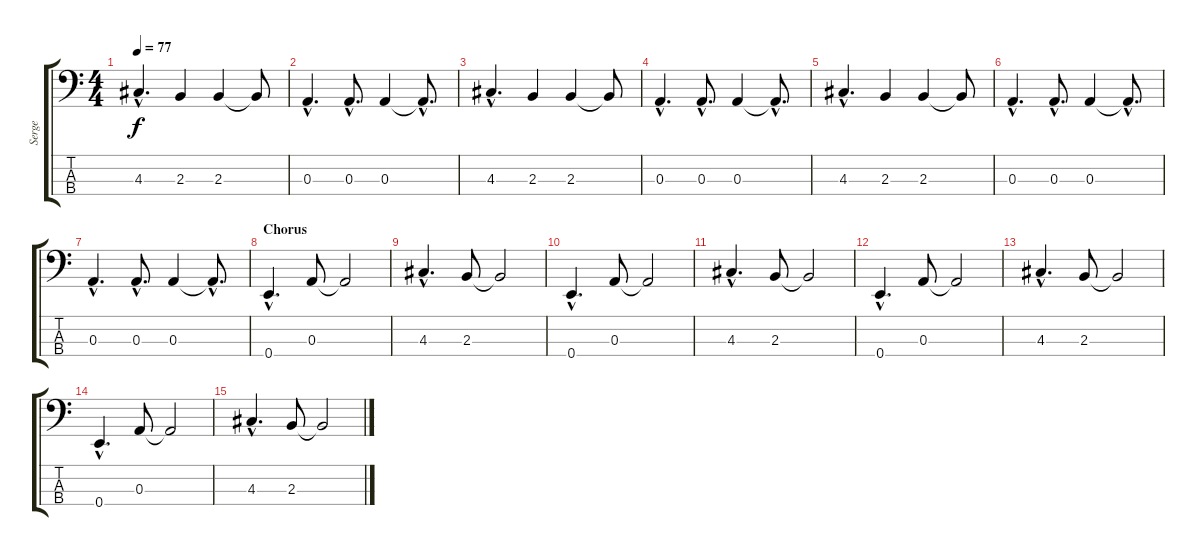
\track ("Serge" "Serge") {instrument acousticbass}
\staff {score tabs}
\tuning (G2 D2 A1 E1) {hide}
\ts (4 4)
\tempo 77
\clef f4
\ks c
4.3{hac}.4{d dy f} 2.3.4 2.3.4 2.3{t}.8 |
0.3{hac}.4{d} 0.3{hac}.8{d} 0.3.4 0.3{hac t}.8{d} |
4.3{hac}.4{d} 2.3.4 2.3.4 2.3{t}.8 |
0.3{hac}.4{d} 0.3{hac}.8{d} 0.3.4 0.3{hac t}.8{d} |
4.3{hac}.4{d} 2.3.4 2.3.4 2.3{t}.8 |
0.3{hac}.4{d} 0.3{hac}.8{d} 0.3.4 0.3{hac t}.8{d} |
0.3{hac}.4{d} 0.3{hac}.8{d} 0.3.4 0.3{hac t}.8{d} |
\section ("" "Chorus")
0.4{hac}.4{d} 0.3.8 0.3{t}.2 |
4.3{hac}.4{d} 2.3.8 2.3{t}.2 |
0.4{hac}.4{d} 0.3.8 0.3{t}.2 |
4.3{hac}.4{d} 2.3.8 2.3{t}.2 |
0.4{hac}.4{d} 0.3.8 0.3{t}.2 |
4.3{hac}.4{d} 2.3.8 2.3{t}.2 |
0.4{hac}.4{d} 0.3.8 0.3{t}.2 |
4.3{hac}.4{d} 2.3.8 2.3{t}.2
